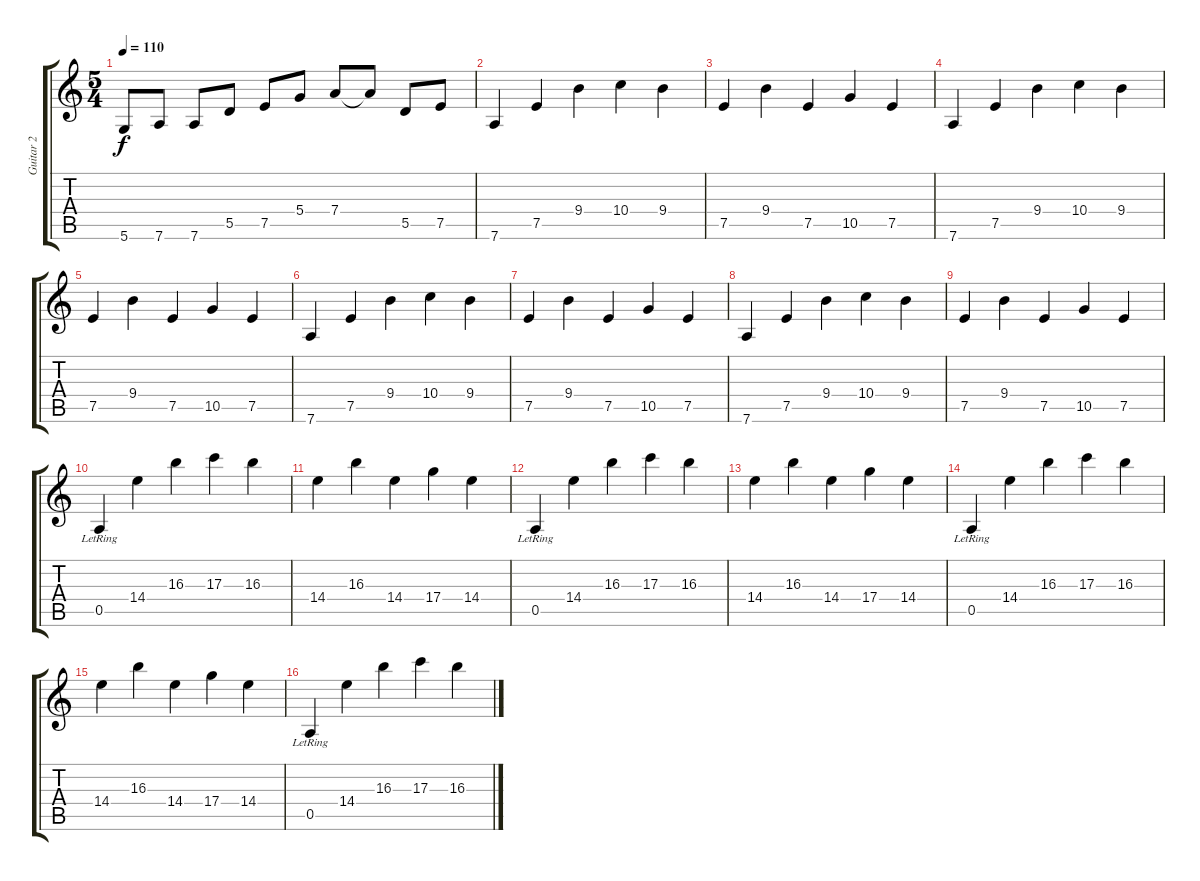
\track ("Guitar 2" "Guitar 2") {instrument electricguitarmuted}
\staff {score tabs}
\tuning (E4 B3 G3 D3 A2 D2) {hide}
\ts (5 4)
\tempo 110
\clef g2
\ks c
5.6.8{dy f} 7.6.8 7.6.8 5.5.8 7.5.8 5.4.8 7.4.8 7.4{t}.8 5.5.8 7.5.8 |
7.6.4 7.5.4 9.4.4 10.4.4 9.4.4 |
7.5.4 9.4.4 7.5.4 10.5.4 7.5.4 |
7.6.4 7.5.4 9.4.4 10.4.4 9.4.4 |
7.5.4 9.4.4 7.5.4 10.5.4 7.5.4 |
7.6.4 7.5.4 9.4.4 10.4.4 9.4.4 |
7.5.4 9.4.4 7.5.4 10.5.4 7.5.4 |
7.6.4 7.5.4 9.4.4 10.4.4 9.4.4 |
7.5.4 9.4.4 7.5.4 10.5.4 7.5.4 |
0.5{lr}.4 14.4.4 16.3.4 17.3.4 16.3.4 |
14.4.4 16.3.4 14.4.4 17.4.4 14.4.4 |
0.5{lr}.4 14.4.4 16.3.4 17.3.4 16.3.4 |
14.4.4 16.3.4 14.4.4 17.4.4 14.4.4 |
0.5{lr}.4 14.4.4 16.3.4 17.3.4 16.3.4 |
14.4.4 16.3.4 14.4.4 17.4.4 14.4.4 |
0.5{lr}.4 14.4.4 16.3.4 17.3.4 16.3.4
